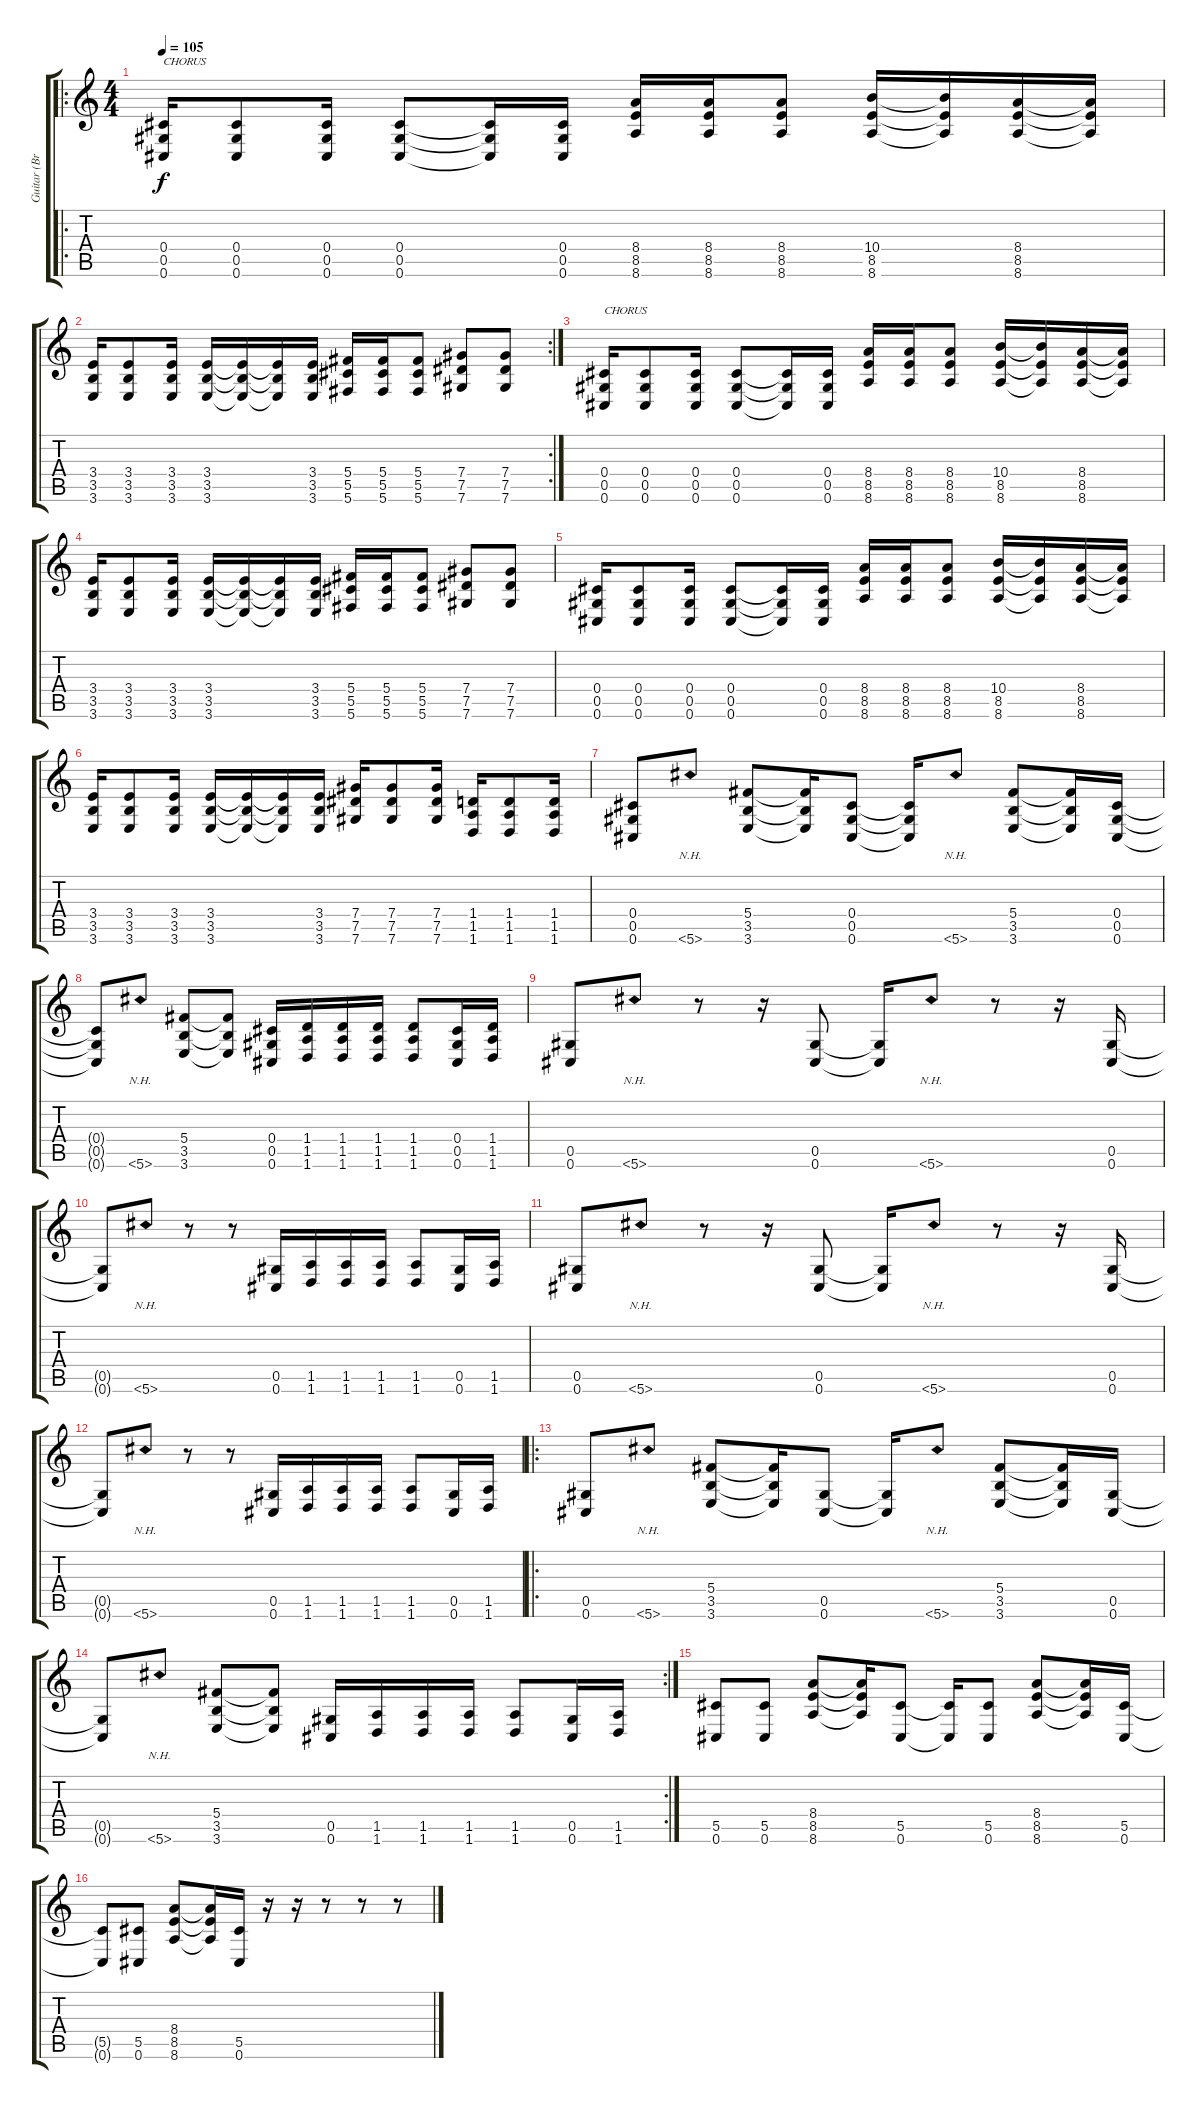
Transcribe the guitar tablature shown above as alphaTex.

\track ("Guitar (Brad Delson)" "Guitar (Br") {instrument distortionguitar}
\staff {score tabs}
\tuning (Eb4 Bb3 Gb3 Db3 Ab2 Db2) {hide}
\ro
\ts (4 4)
\tempo 105
\clef g2
\ks c
(0.4 0.5 0.6).16{txt "CHORUS" dy f volume 16} (0.4 0.5 0.6).8 (0.4 0.5 0.6).16 (0.4 0.5 0.6).8 (0.4{t} 0.5{t} 0.6{t}).16 (0.4 0.5 0.6).16 (8.4 8.5 8.6).16 (8.4 8.5 8.6).16 (8.4 8.5 8.6).8 (10.4 8.5 8.6).16 (10.4{t} 8.5{t} 8.6{t}).16 (8.4 8.5 8.6).16 (8.4{t} 8.5{t} 8.6{t}).16 |
\rc 2
(3.4 3.5 3.6).16 (3.4 3.5 3.6).8 (3.4 3.5 3.6).16 (3.4 3.5 3.6).16 (3.4{t} 3.5{t} 3.6{t}).16 (3.4{t} 3.5{t} 3.6{t}).16 (3.4 3.5 3.6).16 (5.4 5.5 5.6).16 (5.4 5.5 5.6).16 (5.4 5.5 5.6).8 (7.4 7.5 7.6).8 (7.4 7.5 7.6).8 |
(0.4 0.5 0.6).16{txt "CHORUS" volume 16} (0.4 0.5 0.6).8 (0.4 0.5 0.6).16 (0.4 0.5 0.6).8 (0.4{t} 0.5{t} 0.6{t}).16 (0.4 0.5 0.6).16 (8.4 8.5 8.6).16 (8.4 8.5 8.6).16 (8.4 8.5 8.6).8 (10.4 8.5 8.6).16 (10.4{t} 8.5{t} 8.6{t}).16 (8.4 8.5 8.6).16 (8.4{t} 8.5{t} 8.6{t}).16 |
(3.4 3.5 3.6).16 (3.4 3.5 3.6).8 (3.4 3.5 3.6).16 (3.4 3.5 3.6).16 (3.4{t} 3.5{t} 3.6{t}).16 (3.4{t} 3.5{t} 3.6{t}).16 (3.4 3.5 3.6).16 (5.4 5.5 5.6).16 (5.4 5.5 5.6).16 (5.4 5.5 5.6).8 (7.4 7.5 7.6).8 (7.4 7.5 7.6).8 |
(0.4 0.5 0.6).16{volume 16} (0.4 0.5 0.6).8 (0.4 0.5 0.6).16 (0.4 0.5 0.6).8 (0.4{t} 0.5{t} 0.6{t}).16 (0.4 0.5 0.6).16 (8.4 8.5 8.6).16 (8.4 8.5 8.6).16 (8.4 8.5 8.6).8 (10.4 8.5 8.6).16 (10.4{t} 8.5{t} 8.6{t}).16 (8.4 8.5 8.6).16 (8.4{t} 8.5{t} 8.6{t}).16 |
(3.4 3.5 3.6).16 (3.4 3.5 3.6).8 (3.4 3.5 3.6).16 (3.4 3.5 3.6).16 (3.4{t} 3.5{t} 3.6{t}).16 (3.4{t} 3.5{t} 3.6{t}).16 (3.4 3.5 3.6).16 (7.4 7.5 7.6).16 (7.4 7.5 7.6).8 (7.4 7.5 7.6).16 (1.4 1.5 1.6).16 (1.4 1.5 1.6).8 (1.4 1.5 1.6).16 |
(0.4 0.5 0.6).8{volume 16} 5.6{nh}.8 (5.4 3.5 3.6).8 (5.4{t} 3.5{t} 3.6{t}).16 (0.4 0.5 0.6).8 (0.4{t} 0.5{t} 0.6{t}).16 5.6{nh}.8 (5.4 3.5 3.6).8 (5.4{t} 3.5{t} 3.6{t}).16 (0.4 0.5 0.6).16 |
(0.4{t} 0.5{t} 0.6{t}).8 5.6{nh}.8 (5.4 3.5 3.6).8 (5.4{t} 3.5{t} 3.6{t}).8 (0.4 0.5 0.6).16 (1.4 1.5 1.6).16 (1.4 1.5 1.6).16 (1.4 1.5 1.6).16 (1.4 1.5 1.6).8 (0.4 0.5 0.6).16 (1.4 1.5 1.6).16 |
(0.5 0.6).8{volume 12} 5.6{nh}.8 r.8 r.16 (0.5 0.6).8 (0.5{t} 0.6{t}).16 5.6{nh}.8 r.8 r.16 (0.5 0.6).16 |
(0.5{t} 0.6{t}).8 5.6{nh}.8 r.8 r.8 (0.5 0.6).16 (1.5 1.6).16 (1.5 1.6).16 (1.5 1.6).16 (1.5 1.6).8 (0.5 0.6).16 (1.5 1.6).16 |
(0.5 0.6).8{volume 12} 5.6{nh}.8 r.8 r.16 (0.5 0.6).8 (0.5{t} 0.6{t}).16 5.6{nh}.8 r.8 r.16 (0.5 0.6).16 |
(0.5{t} 0.6{t}).8 5.6{nh}.8 r.8 r.8 (0.5 0.6).16 (1.5 1.6).16 (1.5 1.6).16 (1.5 1.6).16 (1.5 1.6).8 (0.5 0.6).16 (1.5 1.6).16 |
\ro
(0.5 0.6).8{volume 16} 5.6{nh}.8 (5.4 3.5 3.6).8 (5.4{t} 3.5{t} 3.6{t}).16 (0.5 0.6).8 (0.5{t} 0.6{t}).16 5.6{nh}.8 (5.4 3.5 3.6).8 (5.4{t} 3.5{t} 3.6{t}).16 (0.5 0.6).16 |
\rc 2
(0.5{t} 0.6{t}).8 5.6{nh}.8 (5.4 3.5 3.6).8 (5.4{t} 3.5{t} 3.6{t}).8 (0.5 0.6).16 (1.5 1.6).16 (1.5 1.6).16 (1.5 1.6).16 (1.5 1.6).8 (0.5 0.6).16 (1.5 1.6).16 |
(5.5 0.6).8{volume 10 balance 10} (5.5 0.6).8 (8.4 8.5 8.6).8 (8.4{t} 8.5{t} 8.6{t}).16 (5.5 0.6).8 (5.5{t} 0.6{t}).16 (5.5 0.6).8 (8.4 8.5 8.6).8 (8.4{t} 8.5{t} 8.6{t}).16 (5.5 0.6).16 |
(5.5{t} 0.6{t}).8 (5.5 0.6).8 (8.4 8.5 8.6).8 (8.4{t} 8.5{t} 8.6{t}).16 (5.5 0.6).16 r.16 r.16 r.8 r.8 r.8
